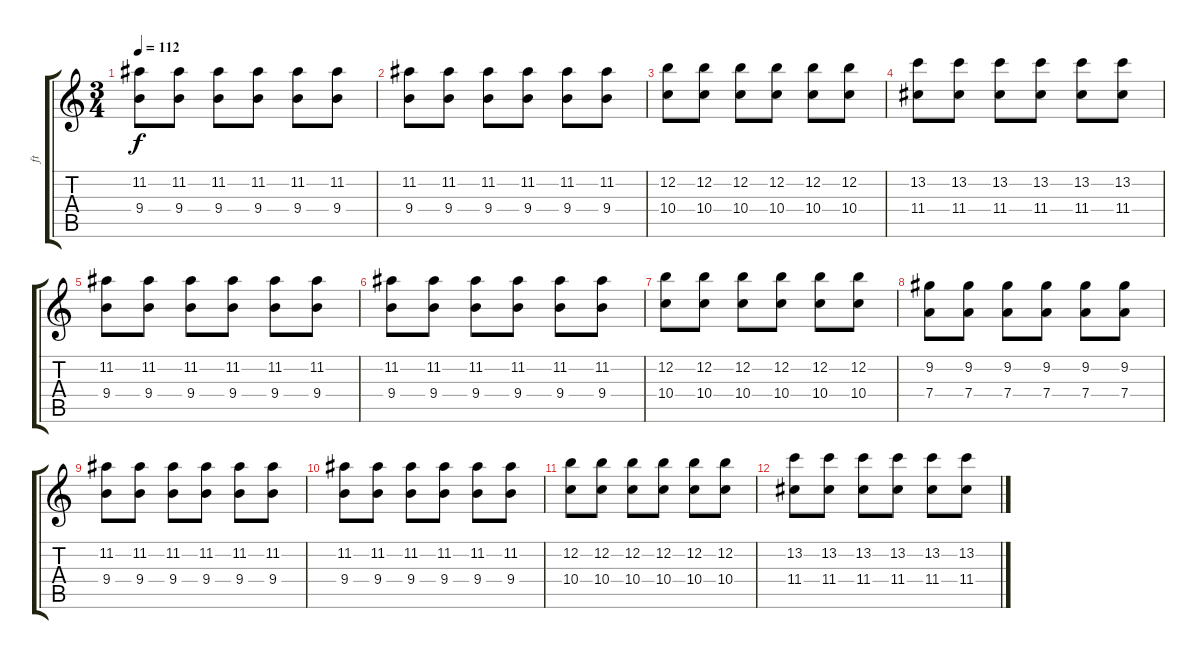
\track ("ft" "ft") {instrument distortionguitar}
\staff {score tabs}
\tuning (E4 B3 G3 D3 A2 D2) {hide}
\ts (3 4)
\tempo 112
\clef g2
\ks c
(11.2 9.4).8{dy f} (11.2 9.4).8 (11.2 9.4).8 (11.2 9.4).8 (11.2 9.4).8 (11.2 9.4).8 |
(11.2 9.4).8 (11.2 9.4).8 (11.2 9.4).8 (11.2 9.4).8 (11.2 9.4).8 (11.2 9.4).8 |
(12.2 10.4).8 (12.2 10.4).8 (12.2 10.4).8 (12.2 10.4).8 (12.2 10.4).8 (12.2 10.4).8 |
(13.2 11.4).8 (13.2 11.4).8 (13.2 11.4).8 (13.2 11.4).8 (13.2 11.4).8 (13.2 11.4).8 |
(11.2 9.4).8 (11.2 9.4).8 (11.2 9.4).8 (11.2 9.4).8 (11.2 9.4).8 (11.2 9.4).8 |
(11.2 9.4).8 (11.2 9.4).8 (11.2 9.4).8 (11.2 9.4).8 (11.2 9.4).8 (11.2 9.4).8 |
(12.2 10.4).8 (12.2 10.4).8 (12.2 10.4).8 (12.2 10.4).8 (12.2 10.4).8 (12.2 10.4).8 |
(9.2 7.4).8 (9.2 7.4).8 (9.2 7.4).8 (9.2 7.4).8 (9.2 7.4).8 (9.2 7.4).8 |
(11.2 9.4).8 (11.2 9.4).8 (11.2 9.4).8 (11.2 9.4).8 (11.2 9.4).8 (11.2 9.4).8 |
(11.2 9.4).8 (11.2 9.4).8 (11.2 9.4).8 (11.2 9.4).8 (11.2 9.4).8 (11.2 9.4).8 |
(12.2 10.4).8 (12.2 10.4).8 (12.2 10.4).8 (12.2 10.4).8 (12.2 10.4).8 (12.2 10.4).8 |
(13.2 11.4).8 (13.2 11.4).8 (13.2 11.4).8 (13.2 11.4).8 (13.2 11.4).8 (13.2 11.4).8
